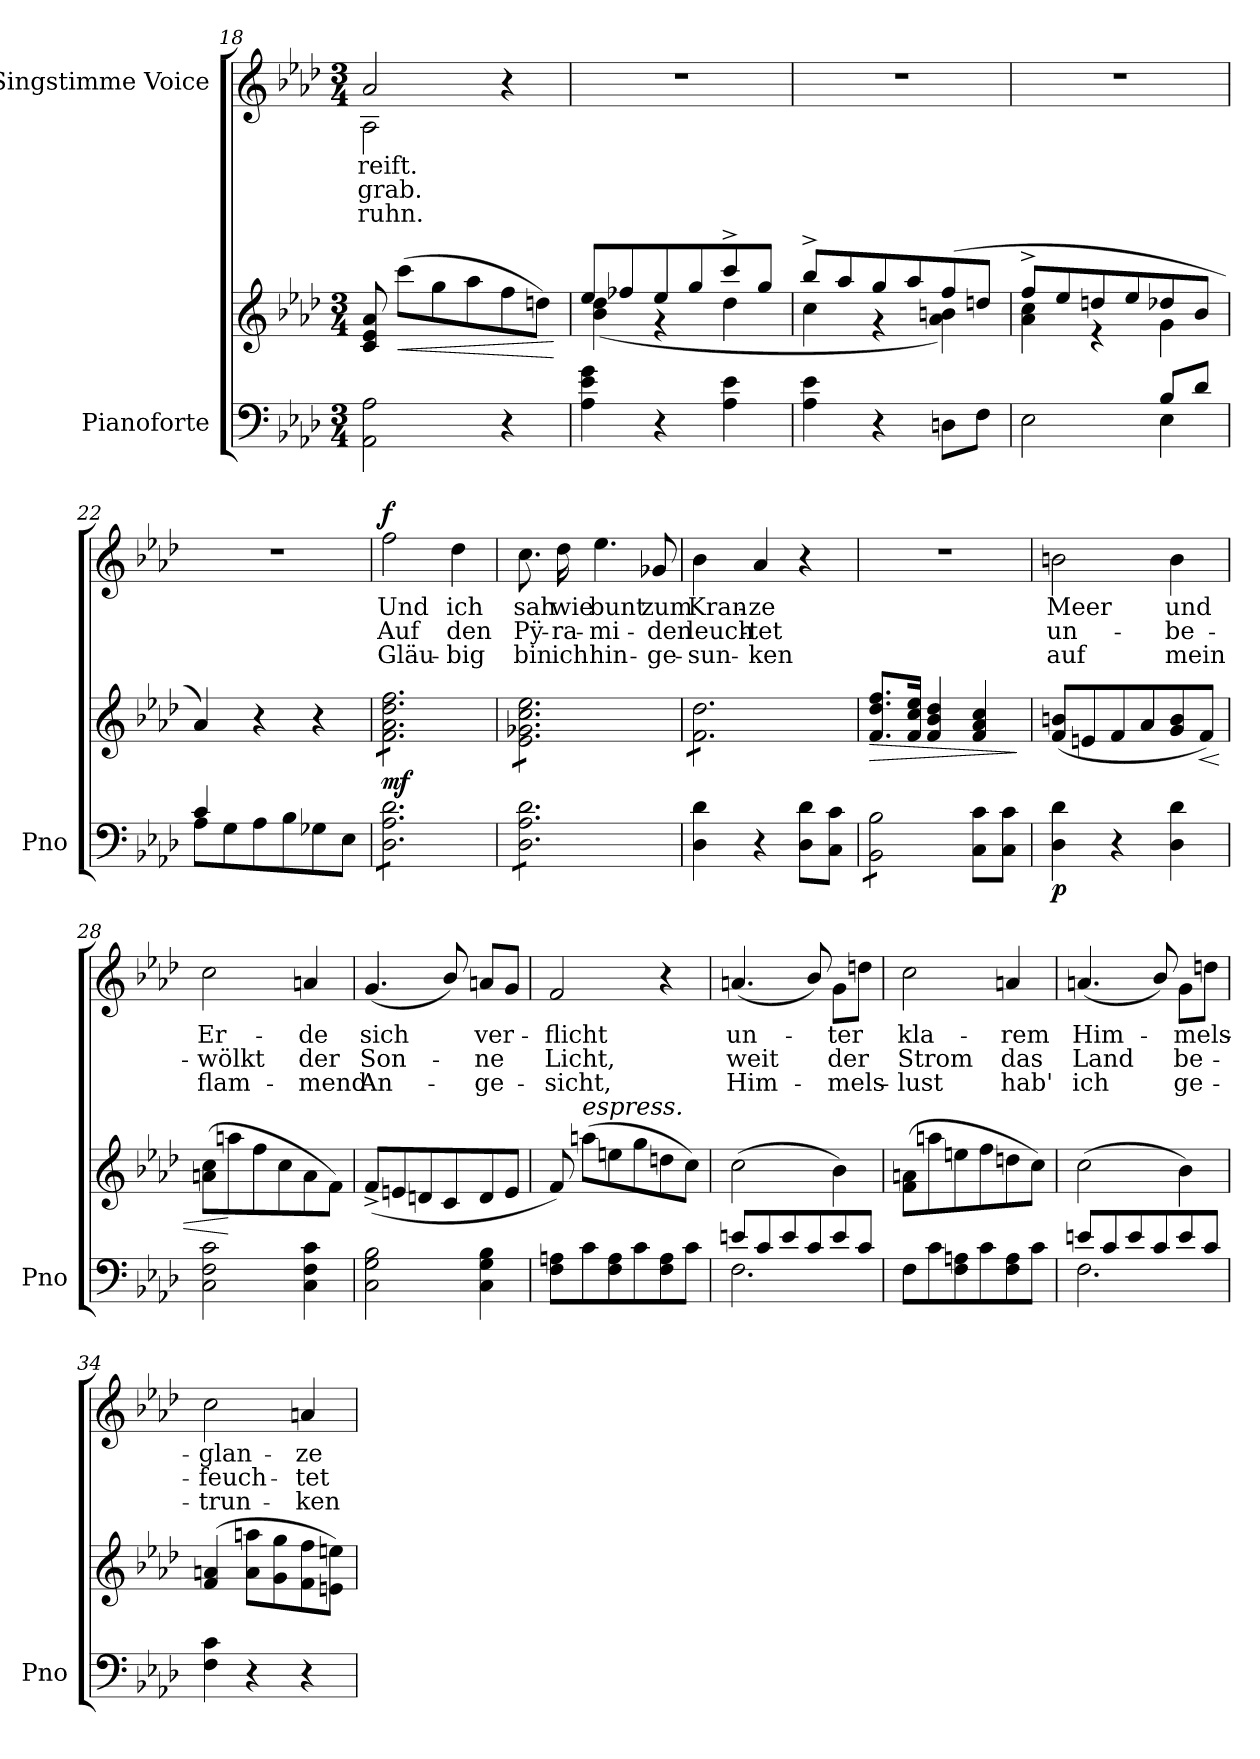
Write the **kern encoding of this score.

**kern	**kern	**dynam	**kern	**text	**text	**text	**dynam
*part2	*part2	*part2	*part1	*part1	*part1	*part1	*part1
*staff3	*staff2	*staff2/3	*staff1	*staff1	*staff1	*staff1	*staff1
*I"Pianoforte	*	*	*I"Singstimme Voice	*	*	*	*
*I'Pno	*	*	*	*	*	*	*
*clefF4	*clefG2	*	*clefG2	*	*	*	*
*k[b-e-a-d-]	*k[b-e-a-d-]	*	*k[b-e-a-d-]	*	*	*	*
*M3/4	*M3/4	*	*M3/4	*	*	*	*
=18	=18	=18	=18	=18	=18	=18	=18
*	*	*	*^	*	*	*	*
2AA-\ 2A-\	8c/ 8e-/ 8a-/	.	2A-\	2a-/	reift.	-grab.	ruhn.	.
!	!	!LO:HP:b	!	!	!	!	!	!
.	(8ccc\L	<	.	.	.	.	.	.
.	8gg\	.	.	.	.	.	.	.
.	8aa-\	.	.	.	.	.	.	.
4r	8ff\	.	4r	4ryy	.	.	.	.
.	8ddn\J)	.	.	.	.	.	.	.
*	*	*	*v	*v	*	*	*	*
.	.	[	.	.	.	.	.
=19	=19	=19	=19	=19	=19	=19	=19
*	*^	*	*	*	*	*	*
4A-\ 4e-\ 4g\	8ee-/L	(4b-\ 4dd-\	.	2.r	.	.	.	.
.	8ff-X/	.	.	.	.	.	.	.
4r	8ee-/	4r	.	.	.	.	.	.
.	8gg/	.	.	.	.	.	.	.
4A-\ 4e-\	8ccc^/	4dd-\	.	.	.	.	.	.
.	8gg/J	.	.	.	.	.	.	.
=20	=20	=20	=20	=20	=20	=20	=20	=20
4A-\ 4e-\	8bb-^/L	4cc\	.	2.r	.	.	.	.
.	8aa-/	.	.	.	.	.	.	.
4r	8gg/	4r	.	.	.	.	.	.
.	8aa-/	.	.	.	.	.	.	.
8Dn\L	(<8ff/	4a-\ 4bn\)	.	.	.	.	.	.
8F\J	8ddn/J	.	.	.	.	.	.	.
=21	=21	=21	=21	=21	=21	=21	=21	=21
*^	*	*	*	*	*	*	*	*
2E-\	2ryy	8ff^/L	4a-\ 4cc\	.	2.r	.	.	.	.
.	.	8ee-/	.	.	.	.	.	.	.
.	.	8ddn/	4r	.	.	.	.	.	.
.	.	8ee-/	.	.	.	.	.	.	.
4E-\	8B-/L	8dd-X/	4g\	.	.	.	.	.	.
.	8d-/J	8b-/J	.	.	.	.	.	.	.
*	*	*v	*v	*	*	*	*	*	*
=22	=22	=22	=22	=22	=22	=22	=22	=22
8A-\L	4c/	4a-/)	.	2.r	.	.	.	.
8G\	.	.	.	.	.	.	.	.
8A-\	2ryy	4r	.	.	.	.	.	.
8B-\	.	.	.	.	.	.	.	.
8G-X\	.	4r	.	.	.	.	.	.
8E-\J	.	.	.	.	.	.	.	.
*v	*v	*	*	*	*	*	*	*
=23	=23	=23	=23	=23	=23	=23	=23
!	!	!LO:DY:b	!	!	!	!	!LO:DY:a
*tremolo	*	*	*	*	*	*	*
*	*tremolo	*	*	*	*	*	*
8D-\ 8A-\ 8d-\L	8f\ 8a-\ 8dd-\ 8ff\L	mf	2ff\	Und	Auf	Gläu-	f
8D-\ 8A-\ 8d-\	8f\ 8a-\ 8dd-\ 8ff\	.	.	.	.	.	.
8D-\ 8A-\ 8d-\	8f\ 8a-\ 8dd-\ 8ff\	.	.	.	.	.	.
8D-\ 8A-\ 8d-\	8f\ 8a-\ 8dd-\ 8ff\	.	.	.	.	.	.
8D-\ 8A-\ 8d-\	8f\ 8a-\ 8dd-\ 8ff\	.	4dd-\	ich	den	-big	.
8D-\ 8A-\ 8d-\J	8f\ 8a-\ 8dd-\ 8ff\J	.	.	.	.	.	.
=24	=24	=24	=24	=24	=24	=24	=24
8D-\ 8A-\ 8d-\L	8e-\ 8g-X\ 8cc\ 8ee-\L	.	8.cc\	sah	Pÿ-	bin	.
8D-\ 8A-\ 8d-\	8e-\ 8g-X\ 8cc\ 8ee-\	.	.	.	.	.	.
.	.	.	16dd-\	wie	-ra-	ich	.
8D-\ 8A-\ 8d-\	8e-\ 8g-X\ 8cc\ 8ee-\	.	4.ee-\	bunt	-mi-	hin-	.
8D-\ 8A-\ 8d-\	8e-\ 8g-X\ 8cc\ 8ee-\	.	.	.	.	.	.
8D-\ 8A-\ 8d-\	8e-\ 8g-X\ 8cc\ 8ee-\	.	.	.	.	.	.
8D-\ 8A-\ 8d-\J	8e-\ 8g-X\ 8cc\ 8ee-\J	.	8g-X/	zum	-den	-ge-	.
*Xtremolo	*	*	*	*	*	*	*
=25	=25	=25	=25	=25	=25	=25	=25
4D-\ 4d-\	8f\ 8dd-\L	.	4b-\	Kran-	leuch-	-sun-	.
.	8f\ 8dd-\	.	.	.	.	.	.
4r	8f\ 8dd-\	.	4a-/	-ze	-tet	-ken	.
.	8f\ 8dd-\	.	.	.	.	.	.
8D-\ 8d-\L	8f\ 8dd-\	.	4r	.	.	.	.
8C\ 8c\J	8f\ 8dd-\J	.	.	.	.	.	.
*	*Xtremolo	*	*	*	*	*	*
=26	=26	=26	=26	=26	=26	=26	=26
!	!	!LO:HP:b	!	!	!	!	!
*tremolo	*	*	*	*	*	*	*
8BB-\ 8B-\L	8.f/ 8.dd-/ 8.ff/L	>	2.r	.	.	.	.
8BB-\ 8B-\	.	.	.	.	.	.	.
.	16f/ 16cc/ 16ee-/Jk	.	.	.	.	.	.
8BB-\ 8B-\	4f/ 4b-/ 4dd-/	.	.	.	.	.	.
8BB-\ 8B-\J	.	.	.	.	.	.	.
*Xtremolo	*	*	*	*	*	*	*
8C\ 8c\L	4f/ 4a-/ 4cc/	.	.	.	.	.	.
8C\ 8c\J	.	.	.	.	.	.	.
.	.	]	.	.	.	.	.
=27	=27	=27	=27	=27	=27	=27	=27
!	!	!LO:DY:b=2	!	!	!	!	!
4D-\ 4d-\	(8f/ 8bn/L	p	2bn\	Meer	un-	auf	.
.	8en/	.	.	.	.	.	.
4r	8f/	.	.	.	.	.	.
.	8a-/	.	.	.	.	.	.
4D-\ 4d-\	8g/ 8b/	.	4b\	und	-be-	mein	.
!	!	!LO:HP:b	!	!	!	!	!
.	8f/J)	<	.	.	.	.	.
=28	=28	=28	=28	=28	=28	=28	=28
2C\ 2F\ 2c\	(8an\ 8cc\L	.	2cc\	Er-	-wölkt	flam-	.
.	8aan\	[	.	.	.	.	.
.	8ff\	.	.	.	.	.	.
.	8cc\	.	.	.	.	.	.
4C\ 4F\ 4c\	8a\	.	4an/	-de	der	-mend	.
.	8f\J)	.	.	.	.	.	.
=29	=29	=29	=29	=29	=29	=29	=29
2C\ 2G\ 2B-\	(8f^/L	.	(<4.g/	sich	Son-	An-	.
.	8en/	.	.	.	.	.	.
.	8dn/	.	.	.	.	.	.
.	8c/	.	8b-/)	.	.	.	.
4C\ 4G\ 4B-\	8d/	.	8an/L	ver-	-ne	-ge-	.
.	8e/J	.	8g/J	.	.	.	.
=30	=30	=30	=30	=30	=30	=30	=30
8F\ 8An\L	8f/)	.	2f/	-flicht	Licht,	-sicht,	.
!	!LO:TX:i:t=espress.	!	!	!	!	!	!
8c\	(8aan\L	.	.	.	.	.	.
8F\ 8A\	8een\	.	.	.	.	.	.
8c\	8gg\	.	.	.	.	.	.
8F\ 8A\	8ddn\	.	4r	.	.	.	.
8c\J	8cc\J)	.	.	.	.	.	.
=31	=31	=31	=31	=31	=31	=31	=31
*^	*	*	*	*	*	*	*
8en/L	2.F\	(2cc\	.	(<4.an/	un-	weit	Him-	.
8c/	.	.	.	.	.	.	.	.
8e/	.	.	.	.	.	.	.	.
8c/	.	.	.	8b-/)	.	.	.	.
8e/	.	4b-\)	.	8g\L	-ter	der	-mels-	.
8c/J	.	.	.	8ddn\J	.	.	.	.
*v	*v	*	*	*	*	*	*	*
=32	=32	=32	=32	=32	=32	=32	=32
8F\L	(8f\ 8an\L	.	2cc\	kla-	Strom	-lust	.
8c\	8aan\	.	.	.	.	.	.
8F\ 8An\	8een\	.	.	.	.	.	.
8c\	8ff\	.	.	.	.	.	.
8F\ 8A\	8ddn\	.	4an/	-rem	das	hab'	.
8c\J	8cc\J)	.	.	.	.	.	.
=33	=33	=33	=33	=33	=33	=33	=33
*^	*	*	*	*	*	*	*
8en/L	2.F\	(2cc\	.	(4.an/	Him-	Land	ich	.
8c/	.	.	.	.	.	.	.	.
8e/	.	.	.	.	.	.	.	.
8c/	.	.	.	8b-/)	.	.	.	.
8e/	.	4b-\)	.	8g\L	-mels-	be-	ge-	.
8c/J	.	.	.	8ddn\J	.	.	.	.
*v	*v	*	*	*	*	*	*	*
=34	=34	=34	=34	=34	=34	=34	=34
4F\ 4c\	(<4f/ 4an/	.	2cc\	-glan-	-feuch-	-trun-	.
4r	8a\ 8aan\L	.	.	.	.	.	.
.	8g\ 8gg\	.	.	.	.	.	.
4r	8f\ 8ff\	.	4an/	-ze	-tet	-ken	.
.	8en\ 8een\J)	.	.	.	.	.	.
=	=	=	=	=	=	=	=
*-	*-	*-	*-	*-	*-	*-	*-
